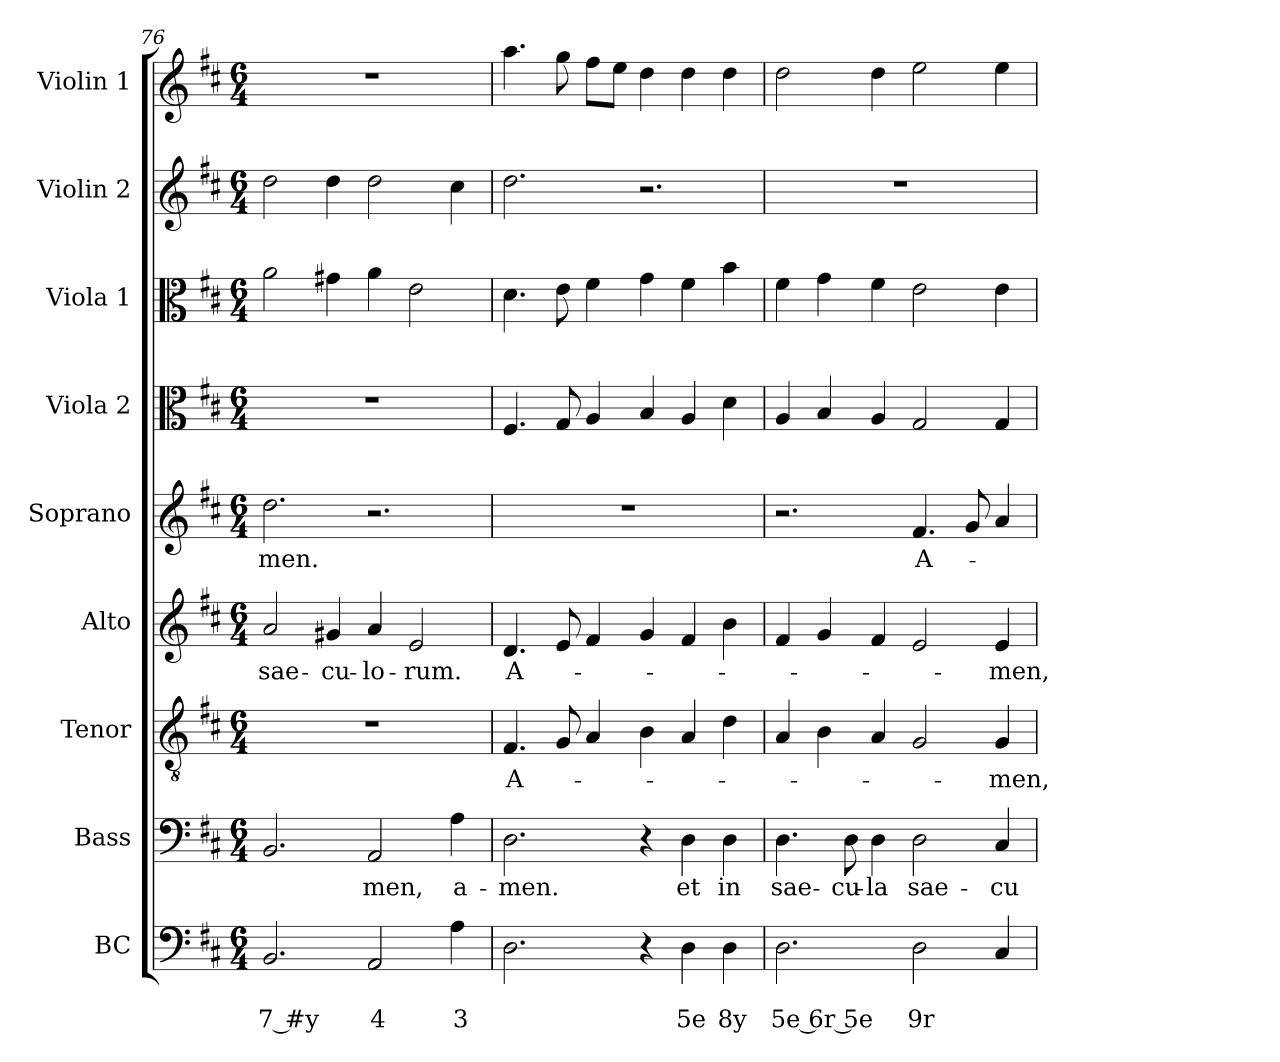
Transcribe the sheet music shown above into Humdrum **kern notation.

**kern	**text	**text	**kern	**text	**kern	**text	**kern	**text	**kern	**text	**kern	**kern	**kern	**kern
*part9	*part9	*part9	*part8	*part8	*part7	*part7	*part6	*part6	*part5	*part5	*part4	*part3	*part2	*part1
*staff9	*staff9	*staff9	*staff8	*staff8	*staff7	*staff7	*staff6	*staff6	*staff5	*staff5	*staff4	*staff3	*staff2	*staff1
*I"BC	*	*	*I"Bass	*	*I"Tenor	*	*I"Alto	*	*I"Soprano	*	*I"Viola 2	*I"Viola 1	*I"Violin 2	*I"Violin 1
*I'BC	*	*	*I'B	*	*I'T	*	*I'A	*	*I'S	*	*I'Vla. 2	*I'Vla. 1	*I'Vln. 2	*I'Vln. 1
*clefF4	*	*	*clefF4	*	*clefGv2	*	*clefG2	*	*clefG2	*	*clefC3	*clefC3	*clefG2	*clefG2
*k[f#c#]	*	*	*k[f#c#]	*	*k[f#c#]	*	*k[f#c#]	*	*k[f#c#]	*	*k[f#c#]	*k[f#c#]	*k[f#c#]	*k[f#c#]
*D:	*	*	*D:	*	*D:	*	*D:	*	*D:	*	*D:	*D:	*D:	*D:
*M6/4	*	*	*M6/4	*	*M6/4	*	*M6/4	*	*M6/4	*	*M6/4	*M6/4	*M6/4	*M6/4
=76	=76	=76	=76	=76	=76	=76	=76	=76	=76	=76	=76	=76	=76	=76
!	!	!LO:LY:b	!	!	!	!	!	!LO:LY:b	!	!LO:LY:b	!	!	!	!
2.BB/	.	7 #y	2.BB/	.	1.r	.	2a/	sae-	2.dd\	-men.	1.r	2a\	2dd\	1.r
!	!	!	!	!	!	!	!	!LO:LY:b	!	!	!	!	!	!
.	.	.	.	.	.	.	4g#X/	-cu-	.	.	.	4g#X\	4dd\	.
!	!	!LO:LY:b	!	!LO:LY:b	!	!	!	!LO:LY:b	!	!	!	!	!	!
2AA/	.	4	2AA/	-men,	.	.	4a/	-lo-	2.r	.	.	4a\	2dd\	.
!	!	!	!	!	!	!	!	!LO:LY:b	!	!	!	!	!	!
.	.	.	.	.	.	.	2e/	-rum.	.	.	.	2e\	.	.
!	!	!LO:LY:b	!	!LO:LY:b	!	!	!	!	!	!	!	!	!	!
4A\	.	3	4A\	a-	.	.	.	.	.	.	.	.	4cc#\	.
=77	=77	=77	=77	=77	=77	=77	=77	=77	=77	=77	=77	=77	=77	=77
!	!	!	!	!LO:LY:b	!	!LO:LY:b	!	!LO:LY:b	!	!	!	!	!	!
2.D\	.	.	2.D\	-men.	4.F#/	A-	4.d/	A-	1.r	.	4.F#/	4.d\	2.dd\	4.aa\
.	.	.	.	.	8G/	.	8e/	.	.	.	8G/	8e\	.	8gg\
.	.	.	.	.	4A/	.	4f#/	.	.	.	4A/	4f#\	.	8ff#\L
.	.	.	.	.	.	.	.	.	.	.	.	.	.	8ee\J
4r	.	.	4r	.	4B\	.	4g/	.	.	.	4B/	4g\	2.r	4dd\
!	!	!LO:LY:b	!	!LO:LY:b	!	!	!	!	!	!	!	!	!	!
4D\	.	5e	4D\	et	4A/	.	4f#/	.	.	.	4A/	4f#\	.	4dd\
!	!	!LO:LY:b	!	!LO:LY:b	!	!	!	!	!	!	!	!	!	!
4D\	.	8y	4D\	in	4d\	.	4b\	.	.	.	4d\	4b\	.	4dd\
!!LO:PB:g=z
=78	=78	=78	=78	=78	=78	=78	=78	=78	=78	=78	=78	=78	=78	=78
!	!	!LO:LY:b	!	!LO:LY:b	!	!	!	!	!	!	!	!	!	!
2.D\	.	5e 6r 5e	4.D\	sae-	4A/	.	4f#/	.	2.r	.	4A/	4f#\	1.r	2dd\
.	.	.	.	.	4B\	.	4g/	.	.	.	4B/	4g\	.	.
!	!	!	!	!LO:LY:b	!	!	!	!	!	!	!	!	!	!
.	.	.	8D\	-cu-	.	.	.	.	.	.	.	.	.	.
!	!	!	!	!LO:LY:b	!	!	!	!	!	!	!	!	!	!
.	.	.	4D\	-la	4A/	.	4f#/	.	.	.	4A/	4f#\	.	4dd\
!	!	!LO:LY:b	!	!LO:LY:b	!	!	!	!	!	!LO:LY:b	!	!	!	!
2D\	.	9r	2D\	sae-	2G/	.	2e/	.	4.f#/	A-	2G/	2e\	.	2ee\
.	.	.	.	.	.	.	.	.	8g/	.	.	.	.	.
!	!	!	!	!LO:LY:b	!	!LO:LY:b	!	!LO:LY:b	!	!	!	!	!	!
4C#/	.	.	4C#/	-cu-	4G/	-men,	4e/	-men,	4a/	.	4G/	4e\	.	4ee\
=	=	=	=	=	=	=	=	=	=	=	=	=	=	=
*-	*-	*-	*-	*-	*-	*-	*-	*-	*-	*-	*-	*-	*-	*-
